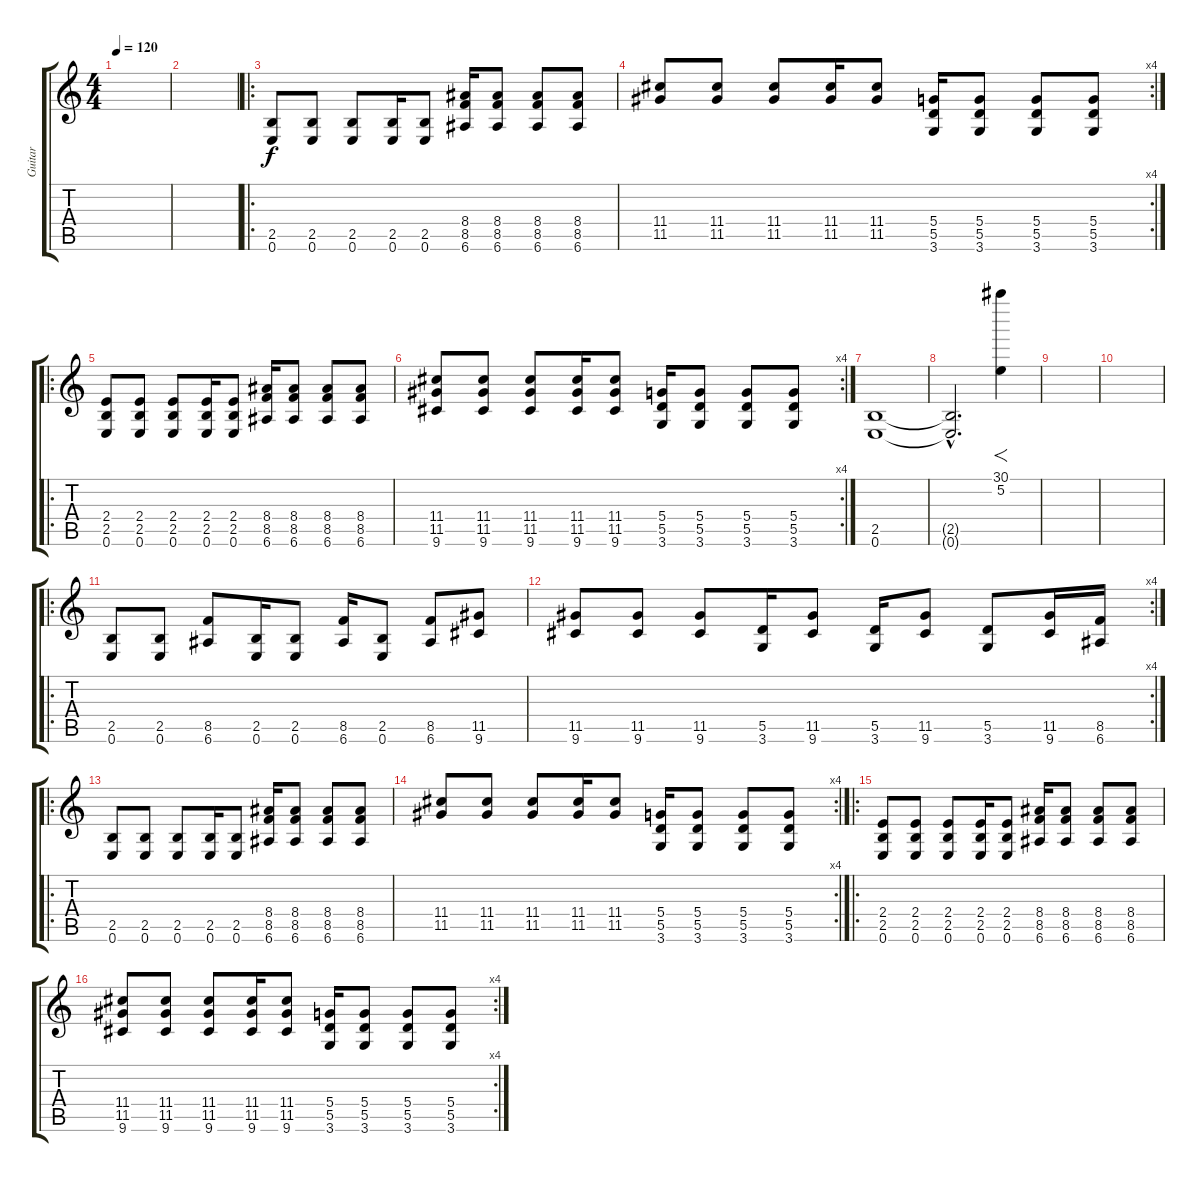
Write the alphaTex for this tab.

\track ("Guitar" "Guitar") {instrument overdrivenguitar}
\staff {score tabs}
\tuning (E4 B3 G3 D3 A2 E2) {hide}
\ts (4 4)
\tempo 120
\clef g2
\ks c
|
|
\ro
(2.5 0.6).8{instrument electricguitarclean} (2.5 0.6).8 (2.5 0.6).8 (2.5 0.6).16 (2.5 0.6).8 (8.4 8.5 6.6).16 (8.4 8.5 6.6).8 (8.4 8.5 6.6).8 (8.4 8.5 6.6).8 |
\rc 4
(11.4 11.5).8 (11.4 11.5).8 (11.4 11.5).8 (11.4 11.5).16 (11.4 11.5).8 (5.4 5.5 3.6).16 (5.4 5.5 3.6).8 (5.4 5.5 3.6).8 (5.4 5.5 3.6).8 |
\ro
(2.4 2.5 0.6).8{instrument overdrivenguitar} (2.4 2.5 0.6).8 (2.4 2.5 0.6).8 (2.4 2.5 0.6).16 (2.4 2.5 0.6).8 (8.4 8.5 6.6).16 (8.4 8.5 6.6).8 (8.4 8.5 6.6).8 (8.4 8.5 6.6).8 |
\rc 4
(11.4 11.5 9.6).8 (11.4 11.5 9.6).8 (11.4 11.5 9.6).8 (11.4 11.5 9.6).16 (11.4 11.5 9.6).8 (5.4 5.5 3.6).16 (5.4 5.5 3.6).8 (5.4 5.5 3.6).8 (5.4 5.5 3.6).8 |
(2.5 0.6).1 |
(2.5{hac t} 0.6{hac t}).2{d} (30.1 5.2).4{f instrument guitarharmonics} |
|
|
\ro
(2.5 0.6).8{instrument electricguitarclean} (2.5 0.6).8 (8.5 6.6).8 (2.5 0.6).16 (2.5 0.6).8 (8.5 6.6).16 (2.5 0.6).8 (8.5 6.6).8 (11.5 9.6).8 |
\rc 4
(11.5 9.6).8{instrument electricguitarclean} (11.5 9.6).8 (11.5 9.6).8 (5.5 3.6).16 (11.5 9.6).8 (5.5 3.6).16 (11.5 9.6).8 (5.5 3.6).8 (11.5 9.6).16 (8.5 6.6).16 |
\ro
(2.5 0.6).8{instrument electricguitarclean} (2.5 0.6).8 (2.5 0.6).8 (2.5 0.6).16 (2.5 0.6).8 (8.4 8.5 6.6).16 (8.4 8.5 6.6).8 (8.4 8.5 6.6).8 (8.4 8.5 6.6).8 |
\rc 4
(11.4 11.5).8 (11.4 11.5).8 (11.4 11.5).8 (11.4 11.5).16 (11.4 11.5).8 (5.4 5.5 3.6).16 (5.4 5.5 3.6).8 (5.4 5.5 3.6).8 (5.4 5.5 3.6).8 |
\ro
(2.4 2.5 0.6).8{instrument overdrivenguitar} (2.4 2.5 0.6).8 (2.4 2.5 0.6).8 (2.4 2.5 0.6).16 (2.4 2.5 0.6).8 (8.4 8.5 6.6).16 (8.4 8.5 6.6).8 (8.4 8.5 6.6).8 (8.4 8.5 6.6).8 |
\rc 4
(11.4 11.5 9.6).8 (11.4 11.5 9.6).8 (11.4 11.5 9.6).8 (11.4 11.5 9.6).16 (11.4 11.5 9.6).8 (5.4 5.5 3.6).16 (5.4 5.5 3.6).8 (5.4 5.5 3.6).8 (5.4 5.5 3.6).8
